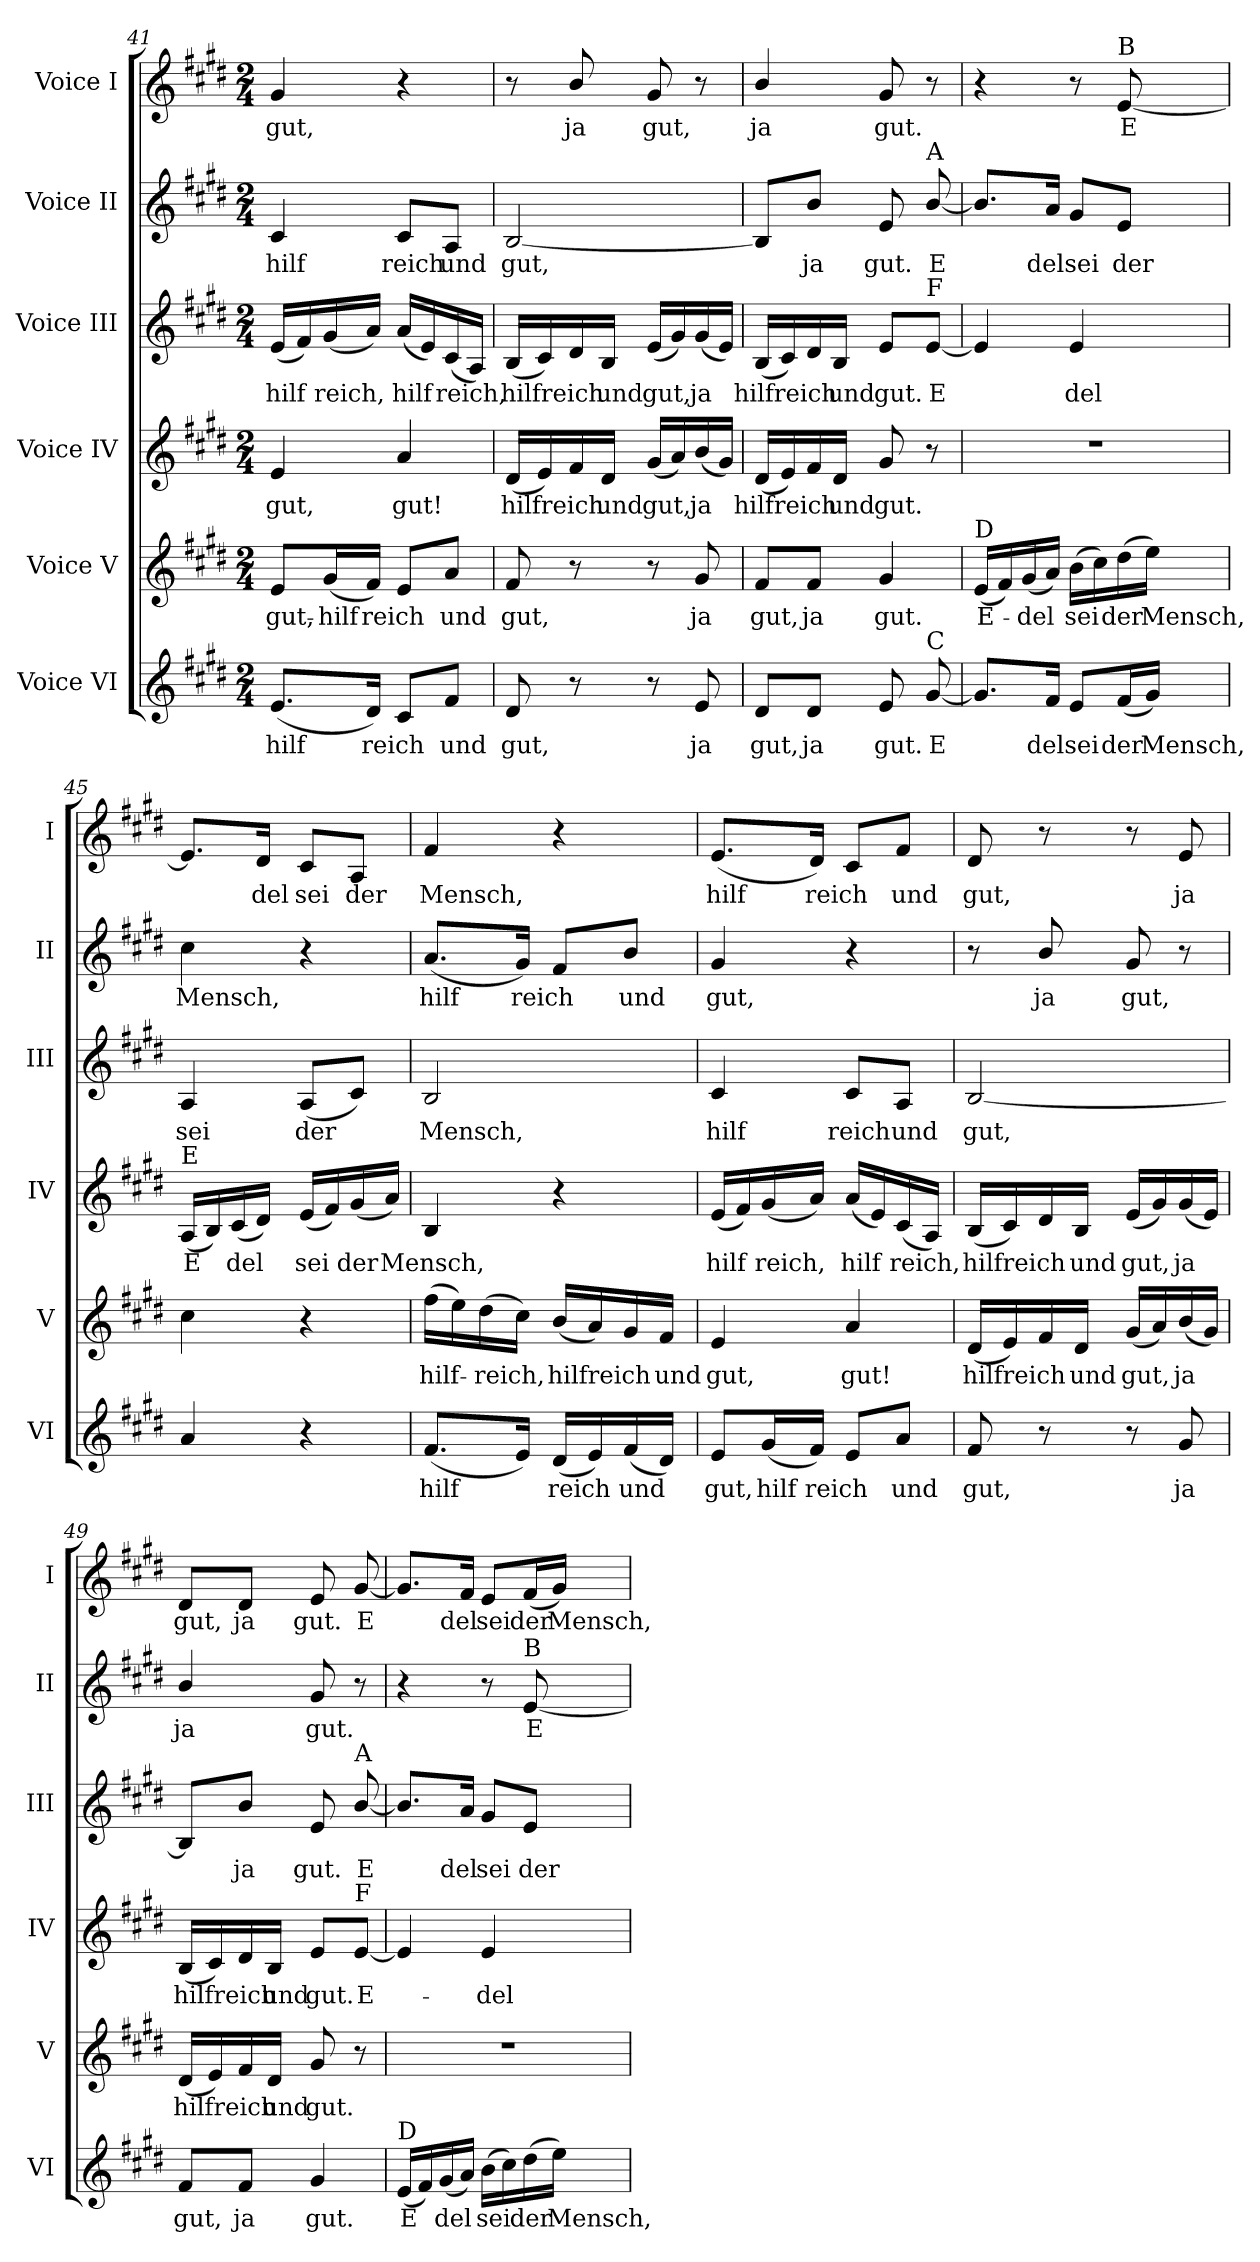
**kern	**text	**kern	**text	**kern	**text	**kern	**text	**kern	**text	**kern	**text
*part6	*part6	*part5	*part5	*part4	*part4	*part3	*part3	*part2	*part2	*part1	*part1
*staff6	*staff6	*staff5	*staff5	*staff4	*staff4	*staff3	*staff3	*staff2	*staff2	*staff1	*staff1
*I"Voice VI	*	*I"Voice V	*	*I"Voice IV	*	*I"Voice III	*	*I"Voice II	*	*I"Voice I	*
*I'VI	*	*I'V	*	*I'IV	*	*I'III	*	*I'II	*	*I'I	*
*clefG2	*	*clefG2	*	*clefG2	*	*clefG2	*	*clefG2	*	*clefG2	*
*k[f#c#g#d#]	*	*k[f#c#g#d#]	*	*k[f#c#g#d#]	*	*k[f#c#g#d#]	*	*k[f#c#g#d#]	*	*k[f#c#g#d#]	*
*E:	*	*E:	*	*E:	*	*E:	*	*E:	*	*E:	*
*M2/4	*	*M2/4	*	*M2/4	*	*M2/4	*	*M2/4	*	*M2/4	*
=41	=41	=41	=41	=41	=41	=41	=41	=41	=41	=41	=41
!	!LO:LY:b	!	!LO:LY:b:cj	!	!LO:LY:b:cj	!	!LO:LY:b	!	!LO:LY:b:cj	!	!LO:LY:b:cj
(<8.e/L	hilf	8e/L	gut,-	4e/	gut,	(<16e/L	hilf	4c#/	hilf	4g#/	gut,
.	.	.	.	.	.	16f#/)	.	.	.	.	.
!	!	!	!LO:LY:b	!	!	!	!LO:LY:b	!	!	!	!
.	.	(<16g#/	-hilf	.	.	(<16g#/	reich,	.	.	.	.
!	!LO:LY:b	!	!LO:LY:b	!	!	!	!	!	!	!	!
16d#/J)	reich	16f#/J)	reich	.	.	16a/J)	.	.	.	.	.
!	!	!	!	!	!LO:LY:b:cj	!	!LO:LY:b	!	!LO:LY:b:cj	!	!
8c#/L	.	8e/L	.	4a/	gut!	(<16a/L	hilf	8c#/L	reich	4r	.
.	.	.	.	.	.	16e/)	.	.	.	.	.
!	!LO:LY:b:cj	!	!LO:LY:b:cj	!	!	!	!LO:LY:b	!	!LO:LY:b:cj	!	!
8f#/J	und	8a/J	und	.	.	(<16c#/	reich,	8A/J	und	.	.
.	.	.	.	.	.	16A/J)	.	.	.	.	.
=42	=42	=42	=42	=42	=42	=42	=42	=42	=42	=42	=42
!	!LO:LY:b:cj	!	!LO:LY:b:cj	!	!LO:LY:b	!	!LO:LY:b	!	!LO:LY:b	!	!
8d#/	gut,	8f#/	gut,	(<16d#/L	hilfreich	(<16B/L	hilfreich	[>2B/	gut,	8r	.
.	.	.	.	16e/)	.	16c#/)	.	.	.	.	.
!	!	!	!	!	!	!	!	!	!	!	!LO:LY:b:cj
8r	.	8r	.	16f#/	.	16d#/	.	.	.	8b/	ja
!	!	!	!	!	!LO:LY:b:cj	!	!LO:LY:b:cj	!	!	!	!
.	.	.	.	16d#/J	und	16B/J	und	.	.	.	.
!	!	!	!	!	!LO:LY:b	!	!LO:LY:b	!	!	!	!LO:LY:b:cj
8r	.	8r	.	(<16g#/L	gut,	(<16e/L	gut,	.	.	8g#/	gut,
.	.	.	.	16a/)	.	16g#/)	.	.	.	.	.
!	!LO:LY:b:cj	!	!LO:LY:b:cj	!	!LO:LY:b:cj	!	!LO:LY:b:cj	!	!	!	!
8e/	ja	8g#/	ja	(<16b/	ja	(<16g#/	ja	.	.	8r	.
.	.	.	.	16g#/J)	.	16e/J)	.	.	.	.	.
!!LO:LB:g=z
=43	=43	=43	=43	=43	=43	=43	=43	=43	=43	=43	=43
!	!LO:LY:b:cj	!	!LO:LY:b:cj	!	!LO:LY:b	!	!LO:LY:b	!	!	!	!LO:LY:b:cj
8d#/L	gut,	8f#/L	gut,	(<16d#/L	hilfreich	(<16B/L	hilfreich	8B/L]	.	4b/	ja
.	.	.	.	16e/)	.	16c#/)	.	.	.	.	.
!	!LO:LY:b:cj	!	!LO:LY:b:cj	!	!	!	!	!	!LO:LY:b:cj	!	!
8d#/J	ja	8f#/J	ja	16f#/	.	16d#/	.	8b/J	ja	.	.
!	!	!	!	!	!LO:LY:b:cj	!	!LO:LY:b:cj	!	!	!	!
.	.	.	.	16d#/J	und	16B/J	und	.	.	.	.
!	!LO:LY:b:cj	!	!LO:LY:b:cj	!	!LO:LY:b:cj	!	!LO:LY:b:cj	!	!LO:LY:b:cj	!	!LO:LY:b:cj
8e/	gut.	4g#/	gut.	8g#/	gut.	8e/L	gut.	8e/	gut.	8g#/	gut.
!	!	!	!	!	!	!	!	!LO:TX:a:t=A	!	!	!
!	!	!	!	!	!	!LO:TX:a:t=F	!	!	!	!	!
!LO:TX:a:t=C	!	!	!	!	!	!	!	!	!	!	!
!	!LO:LY:b:cj	!	!	!	!	!	!LO:LY:b:cj	!	!LO:LY:b:cj	!	!
[<8g#/	E	.	.	8r	.	[<8e/J	E	[<8b/	E	8r	.
=44	=44	=44	=44	=44	=44	=44	=44	=44	=44	=44	=44
!	!	!LO:TX:a:t=D	!	!	!	!	!	!	!	!	!
!	!	!	!LO:LY:b:cj	!LO:N:vis=1	!	!	!	!	!	!	!
8.g#/L]	.	(<16e/L	E-	2r	.	4e/]	.	8.b/L]	.	4r	.
.	.	16f#/)	.	.	.	.	.	.	.	.	.
!	!	!	!LO:LY:b	!	!	!	!	!	!	!	!
.	.	(<16g#/	-del	.	.	.	.	.	.	.	.
!	!LO:LY:b:cj	!	!	!	!	!	!	!	!LO:LY:b:cj	!	!
16f#/J	del	16a/J)	.	.	.	.	.	16a/J	del	.	.
!	!LO:LY:b:cj	!	!LO:LY:b	!	!	!	!LO:LY:b:cj	!	!LO:LY:b:cj	!	!
8e/L	sei	(>16b\L	sei	.	.	4e/	del	8g#/L	sei	8r	.
.	.	16cc#\)	.	.	.	.	.	.	.	.	.
!	!	!	!	!	!	!	!	!	!	!LO:TX:a:t=B	!
!	!LO:LY:b	!	!LO:LY:b	!	!	!	!	!	!LO:LY:b:cj	!	!LO:LY:b:cj
(<16f#/	der	(>16dd#\	der	.	.	.	.	8e/J	der	[<8e/	E
!	!LO:LY:b	!	!LO:LY:b	!	!	!	!	!	!	!	!
16g#/J)	Mensch,	16ee\J)	Mensch,	.	.	.	.	.	.	.	.
=45	=45	=45	=45	=45	=45	=45	=45	=45	=45	=45	=45
!	!	!	!	!LO:TX:a:t=E	!	!	!	!	!	!	!
!	!	!	!	!	!LO:LY:b:cj	!	!LO:LY:b:cj	!	!LO:LY:b:cj	!	!
4a/	.	4cc#\	.	(<16A/L	E	4A/	sei	4cc#\	Mensch,	8.e/L]	.
.	.	.	.	16B/)	.	.	.	.	.	.	.
!	!	!	!	!	!LO:LY:b	!	!	!	!	!	!
.	.	.	.	(<16c#/	del	.	.	.	.	.	.
!	!	!	!	!	!	!	!	!	!	!	!LO:LY:b:cj
.	.	.	.	16d#/J)	.	.	.	.	.	16d#/J	del
!	!	!	!	!	!LO:LY:b	!	!LO:LY:b	!	!	!	!LO:LY:b:cj
4r	.	4r	.	(<16e/L	sei	(<8A/L	der	4r	.	8c#/L	sei
.	.	.	.	16f#/)	.	.	.	.	.	.	.
!	!	!	!	!	!LO:LY:b	!	!	!	!	!	!LO:LY:b:cj
.	.	.	.	(<16g#/	der	8c#/J)	.	.	.	8A/J	der
!	!	!	!	!	!LO:LY:b	!	!	!	!	!	!
.	.	.	.	16a/J)	Mensch,	.	.	.	.	.	.
=46	=46	=46	=46	=46	=46	=46	=46	=46	=46	=46	=46
!	!LO:LY:b	!	!LO:LY:b	!	!	!	!LO:LY:b:cj	!	!LO:LY:b	!	!LO:LY:b:cj
(<8.f#/L	hilf	(>16ff#\L	hilf-	4B/	.	2B/	Mensch,	(<8.a/L	hilf	4f#/	Mensch,
.	.	16ee\)	.	.	.	.	.	.	.	.	.
!	!	!	!LO:LY:b	!	!	!	!	!	!	!	!
.	.	(>16dd#\	-reich,	.	.	.	.	.	.	.	.
!	!	!	!	!	!	!	!	!	!LO:LY:b	!	!
16e/J)	.	16cc#\J)	.	.	.	.	.	16g#/J)	reich	.	.
!	!LO:LY:b	!	!LO:LY:b	!	!	!	!	!	!	!	!
(<16d#/L	reich	(<16b/L	hilfreich	4r	.	.	.	8f#/L	.	4r	.
16e/)	.	16a/)	.	.	.	.	.	.	.	.	.
!	!LO:LY:b	!	!	!	!	!	!	!	!LO:LY:b:cj	!	!
(<16f#/	und	16g#/	.	.	.	.	.	8b/J	und	.	.
!	!	!	!LO:LY:b:cj	!	!	!	!	!	!	!	!
16d#/J)	.	16f#/J	und	.	.	.	.	.	.	.	.
=47	=47	=47	=47	=47	=47	=47	=47	=47	=47	=47	=47
!	!LO:LY:b:cj	!	!LO:LY:b:cj	!	!LO:LY:b	!	!LO:LY:b:cj	!	!LO:LY:b:cj	!	!LO:LY:b
8e/L	gut,	4e/	gut,	(<16e/L	hilf	4c#/	hilf	4g#/	gut,	(<8.e/L	hilf
.	.	.	.	16f#/)	.	.	.	.	.	.	.
!	!LO:LY:b	!	!	!	!LO:LY:b	!	!	!	!	!	!
(<16g#/	hilf	.	.	(<16g#/	reich,	.	.	.	.	.	.
!	!LO:LY:b	!	!	!	!	!	!	!	!	!	!LO:LY:b
16f#/J)	reich	.	.	16a/J)	.	.	.	.	.	16d#/J)	reich
!	!	!	!LO:LY:b:cj	!	!LO:LY:b	!	!LO:LY:b:cj	!	!	!	!
8e/L	.	4a/	gut!	(<16a/L	hilf	8c#/L	reich	4r	.	8c#/L	.
.	.	.	.	16e/)	.	.	.	.	.	.	.
!	!LO:LY:b:cj	!	!	!	!LO:LY:b	!	!LO:LY:b:cj	!	!	!	!LO:LY:b:cj
8a/J	und	.	.	(<16c#/	reich,	8A/J	und	.	.	8f#/J	und
.	.	.	.	16A/J)	.	.	.	.	.	.	.
!!LO:PB:g=z
=48	=48	=48	=48	=48	=48	=48	=48	=48	=48	=48	=48
!	!LO:LY:b:cj	!	!LO:LY:b	!	!LO:LY:b	!	!LO:LY:b	!	!	!	!LO:LY:b:cj
8f#/	gut,	(<16d#/L	hilfreich	(<16B/L	hilfreich	[<2B/	gut,	8r	.	8d#/	gut,
.	.	16e/)	.	16c#/)	.	.	.	.	.	.	.
!	!	!	!	!	!	!	!	!	!LO:LY:b:cj	!	!
8r	.	16f#/	.	16d#/	.	.	.	8b/	ja	8r	.
!	!	!	!LO:LY:b:cj	!	!LO:LY:b:cj	!	!	!	!	!	!
.	.	16d#/J	und	16B/J	und	.	.	.	.	.	.
!	!	!	!LO:LY:b	!	!LO:LY:b	!	!	!	!LO:LY:b:cj	!	!
8r	.	(<16g#/L	gut,	(<16e/L	gut,	.	.	8g#/	gut,	8r	.
.	.	16a/)	.	16g#/)	.	.	.	.	.	.	.
!	!LO:LY:b:cj	!	!LO:LY:b:cj	!	!LO:LY:b:cj	!	!	!	!	!	!LO:LY:b:cj
8g#/	ja	(<16b/	ja	(<16g#/	ja	.	.	8r	.	8e/	ja
.	.	16g#/J)	.	16e/J)	.	.	.	.	.	.	.
=49	=49	=49	=49	=49	=49	=49	=49	=49	=49	=49	=49
!	!LO:LY:b:cj	!	!LO:LY:b	!	!LO:LY:b	!	!	!	!LO:LY:b:cj	!	!LO:LY:b:cj
8f#/L	gut,	(<16d#/L	hilfreich	(<16B/L	hilfreich	8B/L]	.	4b/	ja	8d#/L	gut,
.	.	16e/)	.	16c#/)	.	.	.	.	.	.	.
!	!LO:LY:b:cj	!	!	!	!	!	!LO:LY:b:cj	!	!	!	!LO:LY:b:cj
8f#/J	ja	16f#/	.	16d#/	.	8b/J	ja	.	.	8d#/J	ja
!	!	!	!LO:LY:b:cj	!	!LO:LY:b:cj	!	!	!	!	!	!
.	.	16d#/J	und	16B/J	und	.	.	.	.	.	.
!	!LO:LY:b:cj	!	!LO:LY:b:cj	!	!LO:LY:b:cj	!	!LO:LY:b:cj	!	!LO:LY:b:cj	!	!LO:LY:b:cj
4g#/	gut.	8g#/	gut.	8e/L	gut.	8e/	gut.	8g#/	gut.	8e/	gut.
!	!	!	!	!	!	!LO:TX:a:t=A	!	!	!	!	!
!	!	!	!	!LO:TX:a:t=F	!	!	!	!	!	!	!
!	!	!	!	!	!LO:LY:b:cj	!	!LO:LY:b:cj	!	!	!	!LO:LY:b:cj
.	.	8r	.	[<8e/J	E-	[<8b/	E	8r	.	[<8g#/	E
=50	=50	=50	=50	=50	=50	=50	=50	=50	=50	=50	=50
!LO:TX:a:t=D	!	!	!	!	!	!	!	!	!	!	!
!	!LO:LY:b:cj	!LO:N:vis=1	!	!	!	!	!	!	!	!	!
(<16e/L	E	2r	.	4e/]	.	8.b/L]	.	4r	.	8.g#/L]	.
16f#/)	.	.	.	.	.	.	.	.	.	.	.
!	!LO:LY:b	!	!	!	!	!	!	!	!	!	!
(<16g#/	del	.	.	.	.	.	.	.	.	.	.
!	!	!	!	!	!	!	!LO:LY:b:cj	!	!	!	!LO:LY:b:cj
16a/J)	.	.	.	.	.	16a/J	del	.	.	16f#/J	del
!	!LO:LY:b	!	!	!	!LO:LY:b:cj	!	!LO:LY:b:cj	!	!	!	!LO:LY:b:cj
(>16b\L	sei	.	.	4e/	-del	8g#/L	sei	8r	.	8e/L	sei
16cc#\)	.	.	.	.	.	.	.	.	.	.	.
!	!	!	!	!	!	!	!	!LO:TX:a:t=B	!	!	!
!	!LO:LY:b	!	!	!	!	!	!LO:LY:b:cj	!	!LO:LY:b:cj	!	!LO:LY:b
(>16dd#\	der	.	.	.	.	8e/J	der	[<8e/	E-	(<16f#/	der
!	!LO:LY:b	!	!	!	!	!	!	!	!	!	!LO:LY:b
16ee\J)	Mensch,	.	.	.	.	.	.	.	.	16g#/J)	Mensch,
=	=	=	=	=	=	=	=	=	=	=	=
*-	*-	*-	*-	*-	*-	*-	*-	*-	*-	*-	*-
